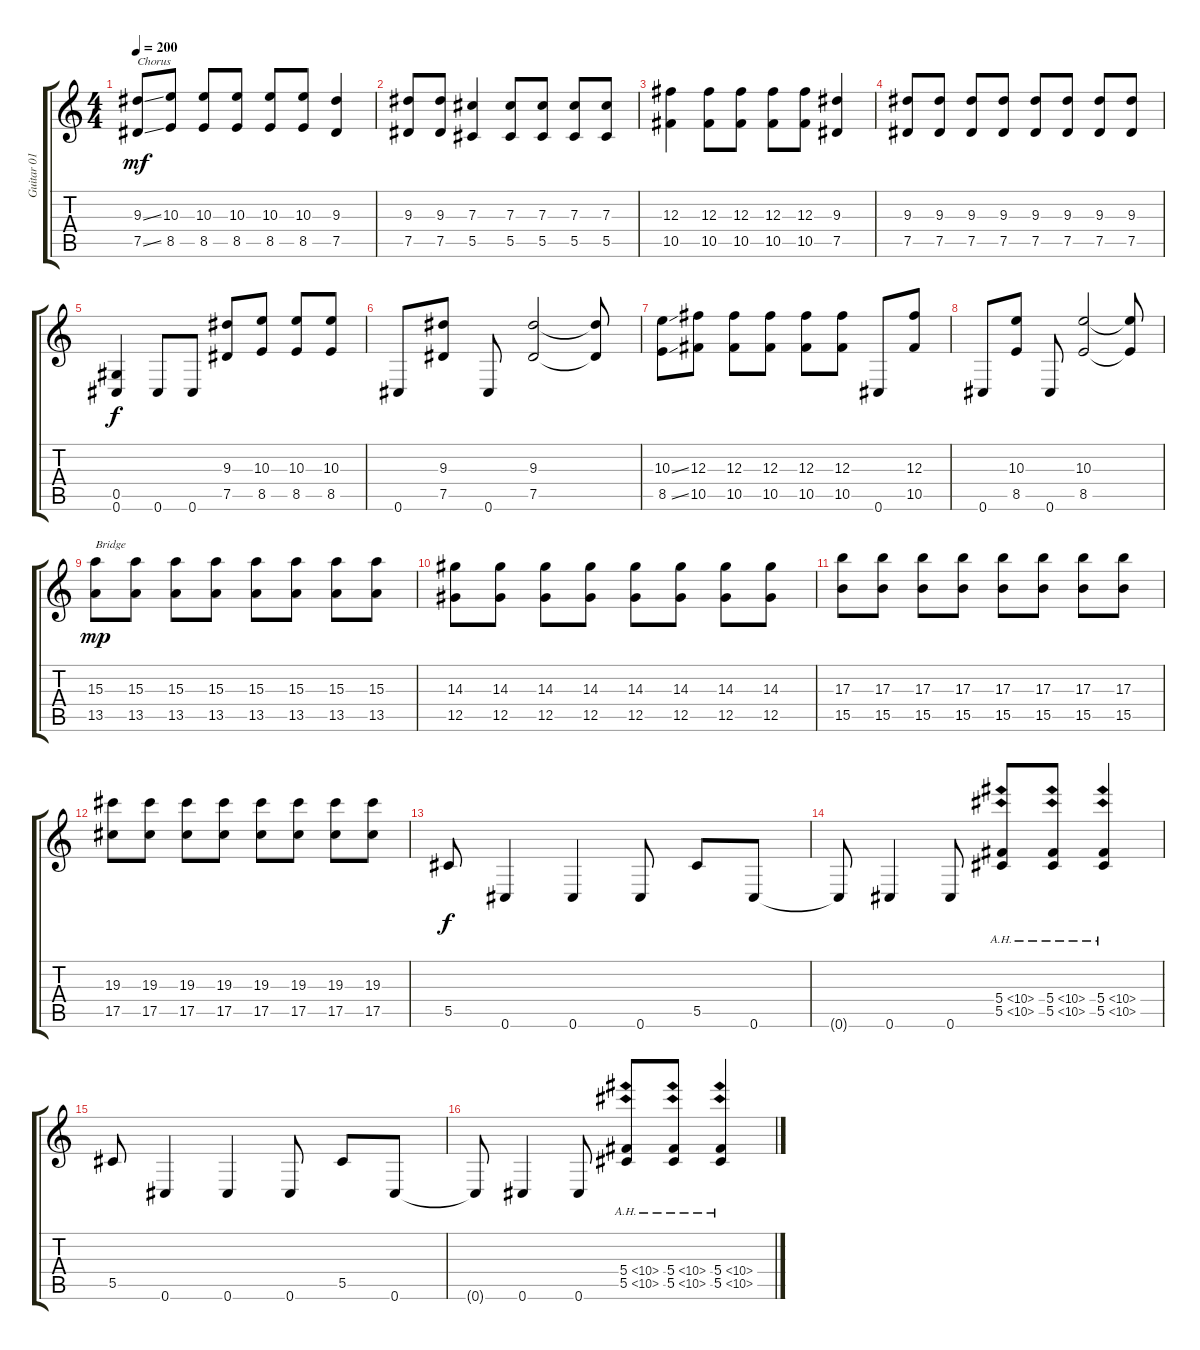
\track ("Guitar 01" "Guitar 01") {instrument distortionguitar}
\staff {score tabs}
\tuning (Eb4 Bb3 Gb3 Db3 Ab2 Db2) {hide}
\ts (4 4)
\tempo 200
\clef g2
\ks c
(9.3{ss} 7.5{ss}).8{txt "Chorus" dy mf} (10.3 8.5).8 (10.3 8.5).8 (10.3 8.5).8 (10.3 8.5).8 (10.3 8.5).8 (9.3 7.5).4 |
(9.3 7.5).8 (9.3 7.5).8 (7.3 5.5).4 (7.3 5.5).8 (7.3 5.5).8 (7.3 5.5).8 (7.3 5.5).8 |
(12.3 10.5).4 (12.3 10.5).8 (12.3 10.5).8 (12.3 10.5).8 (12.3 10.5).8 (9.3 7.5).4 |
(9.3 7.5).8 (9.3 7.5).8 (9.3 7.5).8 (9.3 7.5).8 (9.3 7.5).8 (9.3 7.5).8 (9.3 7.5).8 (9.3 7.5).8 |
(0.5 0.6).4{dy f} 0.6.8 0.6.8 (9.3 7.5).8 (10.3 8.5).8 (10.3 8.5).8 (10.3 8.5).8 |
0.6.8 (9.3 7.5).8 0.6.8 (9.3 7.5).2 (9.3{t} 7.5{t}).8 |
(10.3{ss} 8.5{ss}).8 (12.3 10.5).8 (12.3 10.5).8 (12.3 10.5).8 (12.3 10.5).8 (12.3 10.5).8 0.6.8 (12.3 10.5).8 |
0.6.8 (10.3 8.5).8 0.6.8 (10.3 8.5).2 (10.3{t} 8.5{t}).8 |
(15.3 13.5).8{txt "Bridge" dy mp} (15.3 13.5).8 (15.3 13.5).8 (15.3 13.5).8 (15.3 13.5).8 (15.3 13.5).8 (15.3 13.5).8 (15.3 13.5).8 |
(14.3 12.5).8 (14.3 12.5).8 (14.3 12.5).8 (14.3 12.5).8 (14.3 12.5).8 (14.3 12.5).8 (14.3 12.5).8 (14.3 12.5).8 |
(17.3 15.5).8 (17.3 15.5).8 (17.3 15.5).8 (17.3 15.5).8 (17.3 15.5).8 (17.3 15.5).8 (17.3 15.5).8 (17.3 15.5).8 |
(19.3 17.5).8 (19.3 17.5).8 (19.3 17.5).8 (19.3 17.5).8 (19.3 17.5).8 (19.3 17.5).8 (19.3 17.5).8 (19.3 17.5).8 |
5.5.8{dy f} 0.6.4 0.6.4 0.6.8 5.5.8 0.6.8 |
0.6{t}.8 0.6.4 0.6.8 (5.4{ah 5} 5.5{ah 5}).8 (5.4{ah 5} 5.5{ah 5}).8 (5.4{ah 5} 5.5{ah 5}).4 |
5.5.8 0.6.4 0.6.4 0.6.8 5.5.8 0.6.8 |
0.6{t}.8 0.6.4 0.6.8 (5.4{ah 5} 5.5{ah 5}).8 (5.4{ah 5} 5.5{ah 5}).8 (5.4{ah 5} 5.5{ah 5}).4
